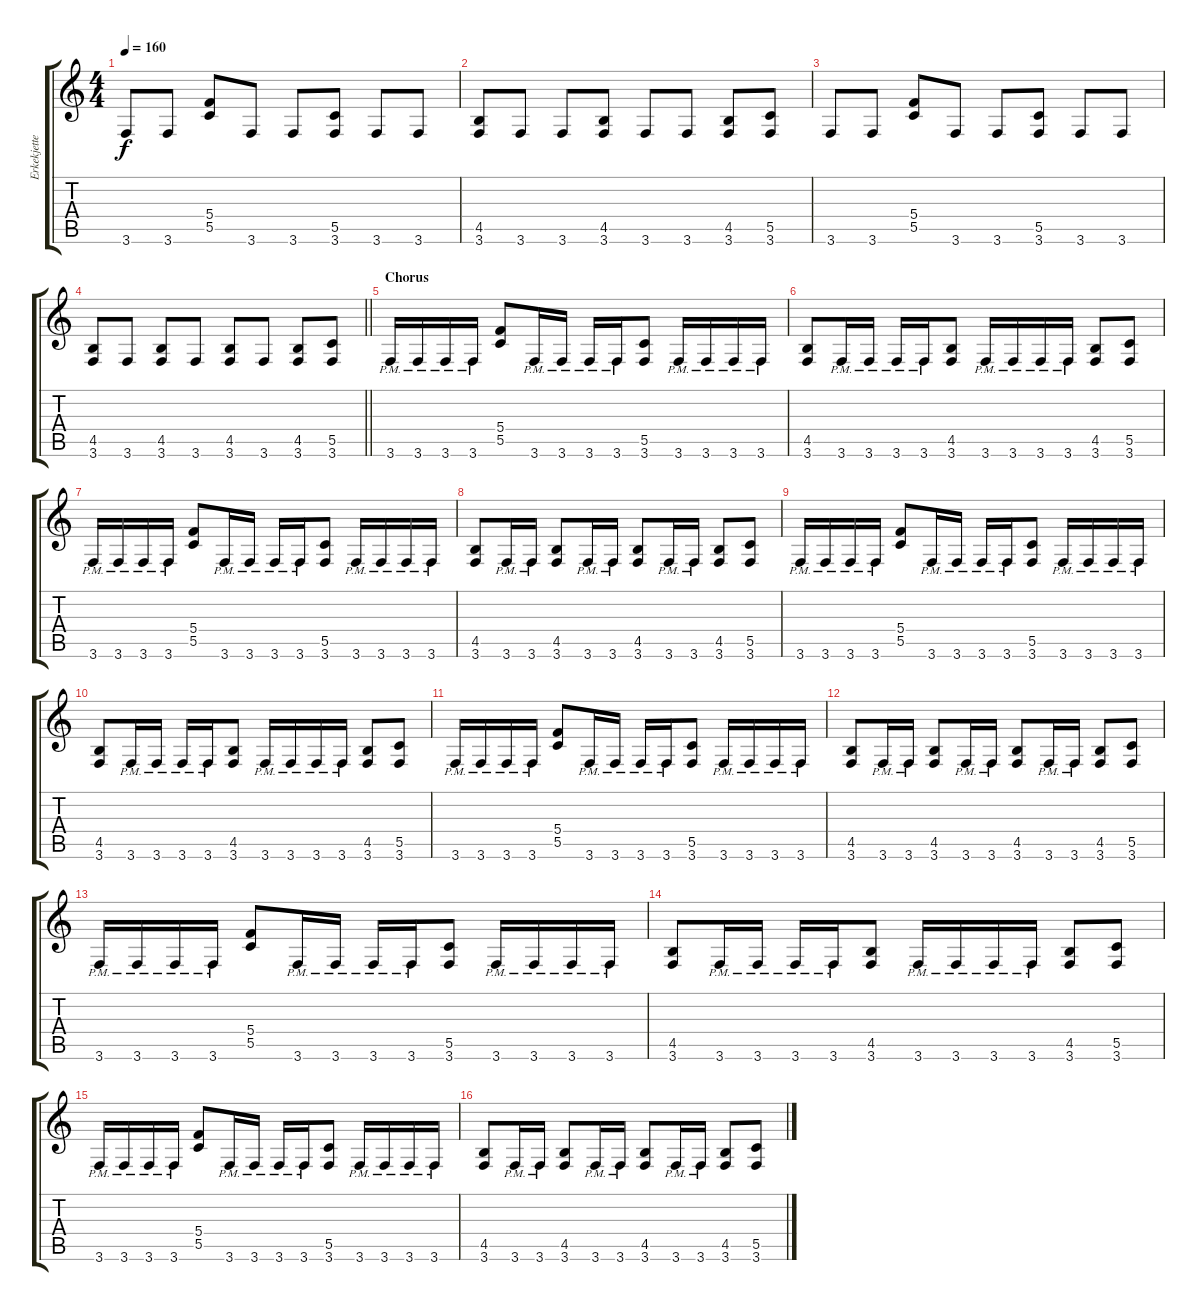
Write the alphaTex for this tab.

\track ("Erkekjetter Silenoz - Rhythm Guitar" "Erkekjette") {instrument distortionguitar}
\staff {score tabs}
\tuning (D4 A3 F3 C3 G2 D2) {hide}
\ts (4 4)
\tempo 160
\clef g2
\ks c
3.6.8{dy f} 3.6.8 (5.4 5.5).8 3.6.8 3.6.8 (5.5 3.6).8 3.6.8 3.6.8 |
(4.5 3.6).8 3.6.8 3.6.8 (4.5 3.6).8 3.6.8 3.6.8 (4.5 3.6).8 (5.5 3.6).8 |
3.6.8 3.6.8 (5.4 5.5).8 3.6.8 3.6.8 (5.5 3.6).8 3.6.8 3.6.8 |
\barLineRight lightlight
(4.5 3.6).8 3.6.8 (4.5 3.6).8 3.6.8 (4.5 3.6).8 3.6.8 (4.5 3.6).8 (5.5 3.6).8 |
\section ("" "Chorus")
3.6{pm}.16 3.6{pm}.16 3.6{pm}.16 3.6{pm}.16 (5.4 5.5).8 3.6{pm}.16 3.6{pm}.16 3.6{pm}.16 3.6{pm}.16 (5.5 3.6).8 3.6{pm}.16 3.6{pm}.16 3.6{pm}.16 3.6{pm}.16 |
(4.5 3.6).8 3.6{pm}.16 3.6{pm}.16 3.6{pm}.16 3.6{pm}.16 (4.5 3.6).8 3.6{pm}.16 3.6{pm}.16 3.6{pm}.16 3.6{pm}.16 (4.5 3.6).8 (5.5 3.6).8 |
3.6{pm}.16 3.6{pm}.16 3.6{pm}.16 3.6{pm}.16 (5.4 5.5).8 3.6{pm}.16 3.6{pm}.16 3.6{pm}.16 3.6{pm}.16 (5.5 3.6).8 3.6{pm}.16 3.6{pm}.16 3.6{pm}.16 3.6{pm}.16 |
(4.5 3.6).8 3.6{pm}.16 3.6{pm}.16 (4.5 3.6).8 3.6{pm}.16 3.6{pm}.16 (4.5 3.6).8 3.6{pm}.16 3.6{pm}.16 (4.5 3.6).8 (5.5 3.6).8 |
3.6{pm}.16 3.6{pm}.16 3.6{pm}.16 3.6{pm}.16 (5.4 5.5).8 3.6{pm}.16 3.6{pm}.16 3.6{pm}.16 3.6{pm}.16 (5.5 3.6).8 3.6{pm}.16 3.6{pm}.16 3.6{pm}.16 3.6{pm}.16 |
(4.5 3.6).8 3.6{pm}.16 3.6{pm}.16 3.6{pm}.16 3.6{pm}.16 (4.5 3.6).8 3.6{pm}.16 3.6{pm}.16 3.6{pm}.16 3.6{pm}.16 (4.5 3.6).8 (5.5 3.6).8 |
3.6{pm}.16 3.6{pm}.16 3.6{pm}.16 3.6{pm}.16 (5.4 5.5).8 3.6{pm}.16 3.6{pm}.16 3.6{pm}.16 3.6{pm}.16 (5.5 3.6).8 3.6{pm}.16 3.6{pm}.16 3.6{pm}.16 3.6{pm}.16 |
(4.5 3.6).8 3.6{pm}.16 3.6{pm}.16 (4.5 3.6).8 3.6{pm}.16 3.6{pm}.16 (4.5 3.6).8 3.6{pm}.16 3.6{pm}.16 (4.5 3.6).8 (5.5 3.6).8 |
3.6{pm}.16 3.6{pm}.16 3.6{pm}.16 3.6{pm}.16 (5.4 5.5).8 3.6{pm}.16 3.6{pm}.16 3.6{pm}.16 3.6{pm}.16 (5.5 3.6).8 3.6{pm}.16 3.6{pm}.16 3.6{pm}.16 3.6{pm}.16 |
(4.5 3.6).8 3.6{pm}.16 3.6{pm}.16 3.6{pm}.16 3.6{pm}.16 (4.5 3.6).8 3.6{pm}.16 3.6{pm}.16 3.6{pm}.16 3.6{pm}.16 (4.5 3.6).8 (5.5 3.6).8 |
3.6{pm}.16 3.6{pm}.16 3.6{pm}.16 3.6{pm}.16 (5.4 5.5).8 3.6{pm}.16 3.6{pm}.16 3.6{pm}.16 3.6{pm}.16 (5.5 3.6).8 3.6{pm}.16 3.6{pm}.16 3.6{pm}.16 3.6{pm}.16 |
(4.5 3.6).8 3.6{pm}.16 3.6{pm}.16 (4.5 3.6).8 3.6{pm}.16 3.6{pm}.16 (4.5 3.6).8 3.6{pm}.16 3.6{pm}.16 (4.5 3.6).8 (5.5 3.6).8
